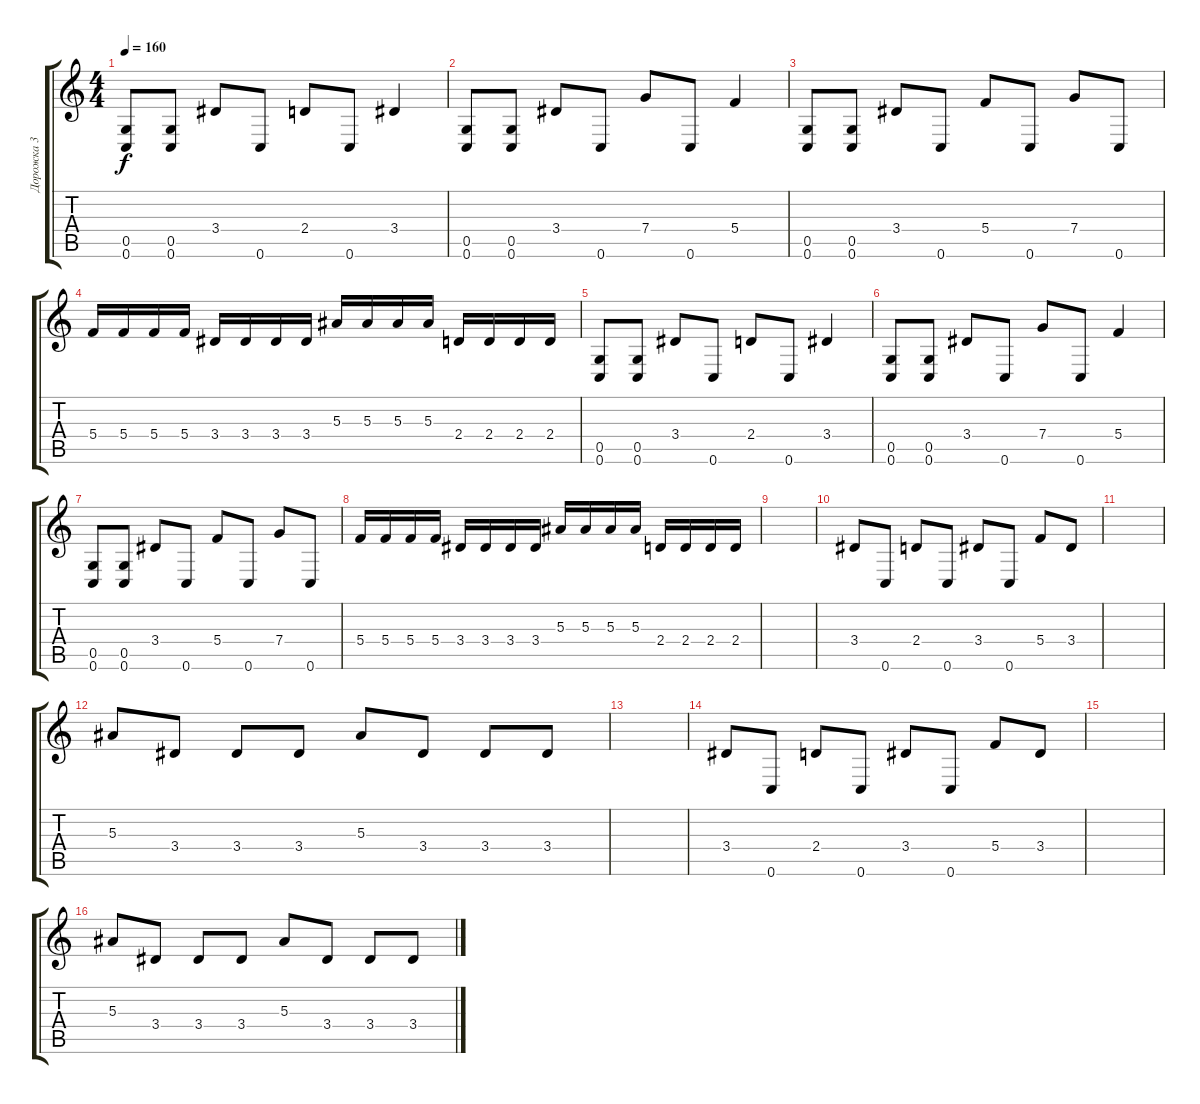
\track ("Дорожка 3" "Дорожка 3") {instrument distortionguitar}
\staff {score tabs}
\tuning (D4 A3 F3 C3 G2 C2) {hide}
\ts (4 4)
\tempo 160
\clef g2
\ks c
(0.5 0.6).8{dy f} (0.5 0.6).8 3.4.8 0.6.8 2.4.8 0.6.8 3.4.4 |
(0.5 0.6).8 (0.5 0.6).8 3.4.8 0.6.8 7.4.8 0.6.8 5.4.4 |
(0.5 0.6).8 (0.5 0.6).8 3.4.8 0.6.8 5.4.8 0.6.8 7.4.8 0.6.8 |
5.4.16 5.4.16 5.4.16 5.4.16 3.4.16 3.4.16 3.4.16 3.4.16 5.3.16 5.3.16 5.3.16 5.3.16 2.4.16 2.4.16 2.4.16 2.4.16 |
(0.5 0.6).8 (0.5 0.6).8 3.4.8 0.6.8 2.4.8 0.6.8 3.4.4 |
(0.5 0.6).8 (0.5 0.6).8 3.4.8 0.6.8 7.4.8 0.6.8 5.4.4 |
(0.5 0.6).8 (0.5 0.6).8 3.4.8 0.6.8 5.4.8 0.6.8 7.4.8 0.6.8 |
5.4.16 5.4.16 5.4.16 5.4.16 3.4.16 3.4.16 3.4.16 3.4.16 5.3.16 5.3.16 5.3.16 5.3.16 2.4.16 2.4.16 2.4.16 2.4.16 |
|
3.4.8 0.6.8 2.4.8 0.6.8 3.4.8 0.6.8 5.4.8 3.4.8 |
|
5.3.8 3.4.8 3.4.8 3.4.8 5.3.8 3.4.8 3.4.8 3.4.8 |
|
3.4.8 0.6.8 2.4.8 0.6.8 3.4.8 0.6.8 5.4.8 3.4.8 |
|
5.3.8 3.4.8 3.4.8 3.4.8 5.3.8 3.4.8 3.4.8 3.4.8
